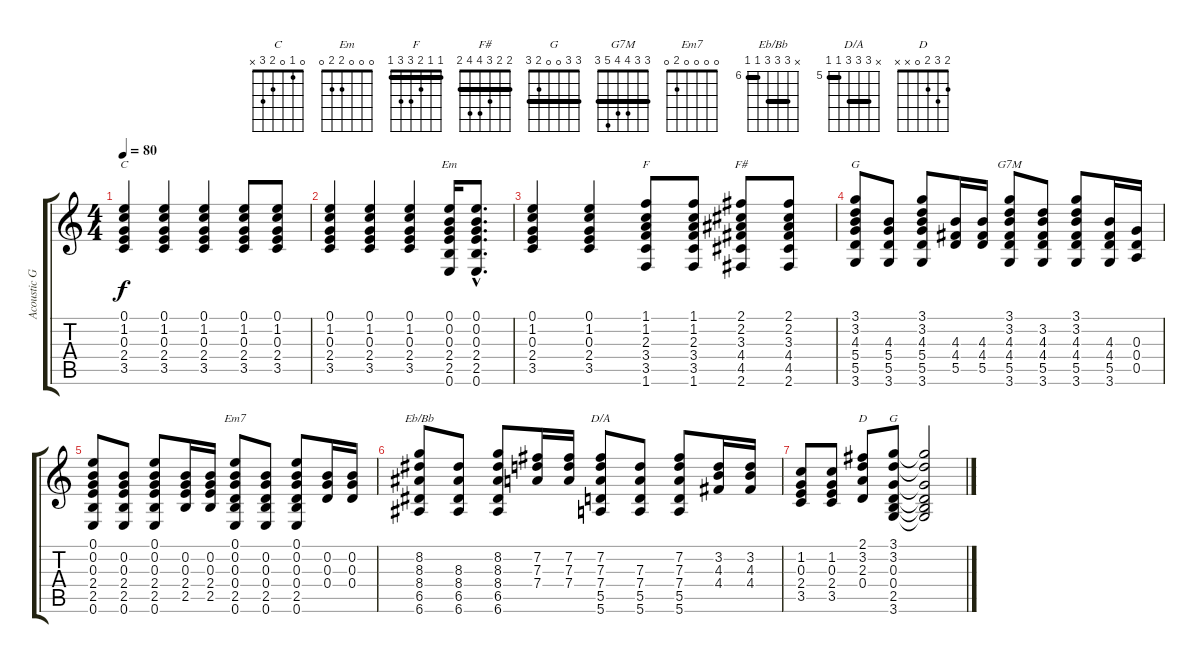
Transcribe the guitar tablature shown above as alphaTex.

\track ("Acoustic Guitar" "Acoustic G") {instrument acousticguitarsteel}
\staff {score tabs}
\tuning (E4 B3 G3 D3 A2 E2) {hide}
\chord ("C" 0 1 0 2 3 x)
\chord ("Em" 0 0 0 2 2 0)
\chord ("F" 1 1 2 3 3 1) {barre 1}
\chord ("F#" 2 2 3 4 4 2) {barre 2}
\chord ("G" 3 3 4 5 5 3) {barre 3}
\chord ("G7M" 3 3 4 4 5 3) {barre 3}
\chord ("Em7" 0 0 0 0 2 0)
\chord ("Eb/Bb" x 8 8 8 6 6) {firstfret 6 barre (6 8)}
\chord ("D/A" x 7 7 7 5 5) {firstfret 5 barre (5 7)}
\chord ("D" 2 3 2 0 x x)
\chord ("G" 3 3 0 0 2 3) {barre 3}
\ts (4 4)
\tempo 80
\clef g2
\ks c
(0.1 1.2 0.3 2.4 3.5).4{ch "C" dy f} (0.1 1.2 0.3 2.4 3.5).4 (0.1 1.2 0.3 2.4 3.5).4 (0.1 1.2 0.3 2.4 3.5).8 (0.1 1.2 0.3 2.4 3.5).8 |
(0.1 1.2 0.3 2.4 3.5).4 (0.1 1.2 0.3 2.4 3.5).4 (0.1 1.2 0.3 2.4 3.5).4 (0.1 0.2 0.3 2.4 2.5 0.6).16{ch "Em"} (0.1{hac} 0.2{hac} 0.3{hac} 2.4{hac} 2.5{hac} 0.6{hac}).8{d} |
(0.1 1.2 0.3 2.4 3.5).4 (0.1 1.2 0.3 2.4 3.5).4 (1.1 1.2 2.3 3.4 3.5 1.6).8{ch "F"} (1.1 1.2 2.3 3.4 3.5 1.6).8 (2.1 2.2 3.3 4.4 4.5 2.6).8{ch "F#"} (2.1 2.2 3.3 4.4 4.5 2.6).8 |
(3.1 3.2 4.3 5.4 5.5 3.6).8{ch "G"} (4.3 5.4 5.5 3.6).8 (3.1 3.2 4.3 5.4 5.5 3.6).8 (4.3 4.4 5.5).16 (4.3 4.4 5.5).16 (3.1 3.2 4.3 4.4 5.5 3.6).8{ch "G7M"} (3.2 4.3 4.4 5.5 3.6).8 (3.1 3.2 4.3 4.4 5.5 3.6).8 (4.3 4.4 5.5 3.6).16 (0.3 0.4 0.5).16 |
(0.1 0.2 0.3 2.4 2.5 0.6).8 (0.2 0.3 2.4 2.5 0.6).8 (0.1 0.2 0.3 2.4 2.5 0.6).8 (0.2 0.3 2.4 2.5).16 (0.2 0.3 2.4 2.5).16 (0.1 0.2 0.3 0.4 2.5 0.6).8{ch "Em7"} (0.2 0.3 0.4 2.5 0.6).8 (0.1 0.2 0.3 0.4 2.5 0.6).8 (0.2 0.3 0.4).16 (0.2 0.3 0.4).16 |
(8.2 8.3 8.4 6.5 6.6).8{ch "Eb/Bb"} (8.3 8.4 6.5 6.6).8 (8.2 8.3 8.4 6.5 6.6).8 (7.2 7.3 7.4).16 (7.2 7.3 7.4).16 (7.2 7.3 7.4 5.5 5.6).8{ch "D/A"} (7.3 7.4 5.5 5.6).8 (7.2 7.3 7.4 5.5 5.6).8 (3.2 4.3 4.4).16 (3.2 4.3 4.4).16 |
(1.2 0.3 2.4 3.5).8 (1.2 0.3 2.4 3.5).8 (2.1 3.2 2.3 0.4).8{ch "D"} (3.1 3.2 0.3 0.4 2.5 3.6).8{ch "G"} (3.1{t} 3.2{t} 0.3{t} 0.4{t} 2.5{t} 3.6{t}).2
